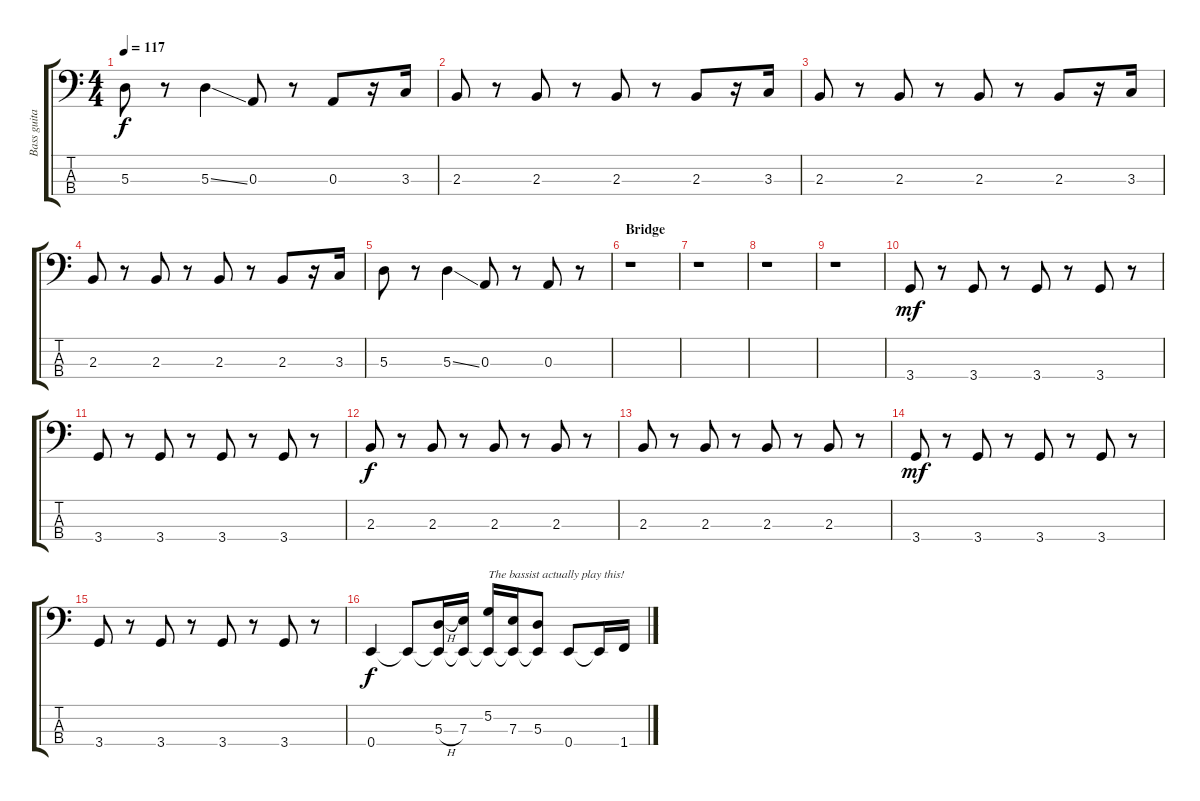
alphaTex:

\track ("Bass guitar" "Bass guita") {instrument electricbassfinger}
\staff {score tabs}
\tuning (G2 D2 A1 E1) {hide}
\ts (4 4)
\tempo 117
\clef f4
\ks c
5.3.8{dy f} r.8 5.3{ss}.4 0.3.8 r.8 0.3.8 r.16 3.3.16 |
2.3.8 r.8 2.3.8 r.8 2.3.8 r.8 2.3.8 r.16 3.3.16 |
2.3.8 r.8 2.3.8 r.8 2.3.8 r.8 2.3.8 r.16 3.3.16 |
2.3.8 r.8 2.3.8 r.8 2.3.8 r.8 2.3.8 r.16 3.3.16 |
5.3.8 r.8 5.3{ss}.4 0.3.8 r.8 0.3.8 r.8 |
\section ("" "Bridge")
r.1 |
r.1 |
r.1 |
r.1 |
3.4.8{dy mf} r.8 3.4.8 r.8 3.4.8 r.8 3.4.8 r.8 |
3.4.8 r.8 3.4.8 r.8 3.4.8 r.8 3.4.8 r.8 |
2.3.8{dy f} r.8 2.3.8 r.8 2.3.8 r.8 2.3.8 r.8 |
2.3.8 r.8 2.3.8 r.8 2.3.8 r.8 2.3.8 r.8 |
3.4.8{dy mf} r.8 3.4.8 r.8 3.4.8 r.8 3.4.8 r.8 |
3.4.8 r.8 3.4.8 r.8 3.4.8 r.8 3.4.8 r.8 |
0.4.4{dy f} 0.4{t}.8 (5.3{h} 0.4{t}).16 (7.3 0.4{t}).16 (5.2 0.4{t}).16{txt "The bassist actually play this!"} (7.3 0.4{t}).16 (5.3 0.4{t}).8 0.4.8 0.4{t}.16 1.4{ss}.16
